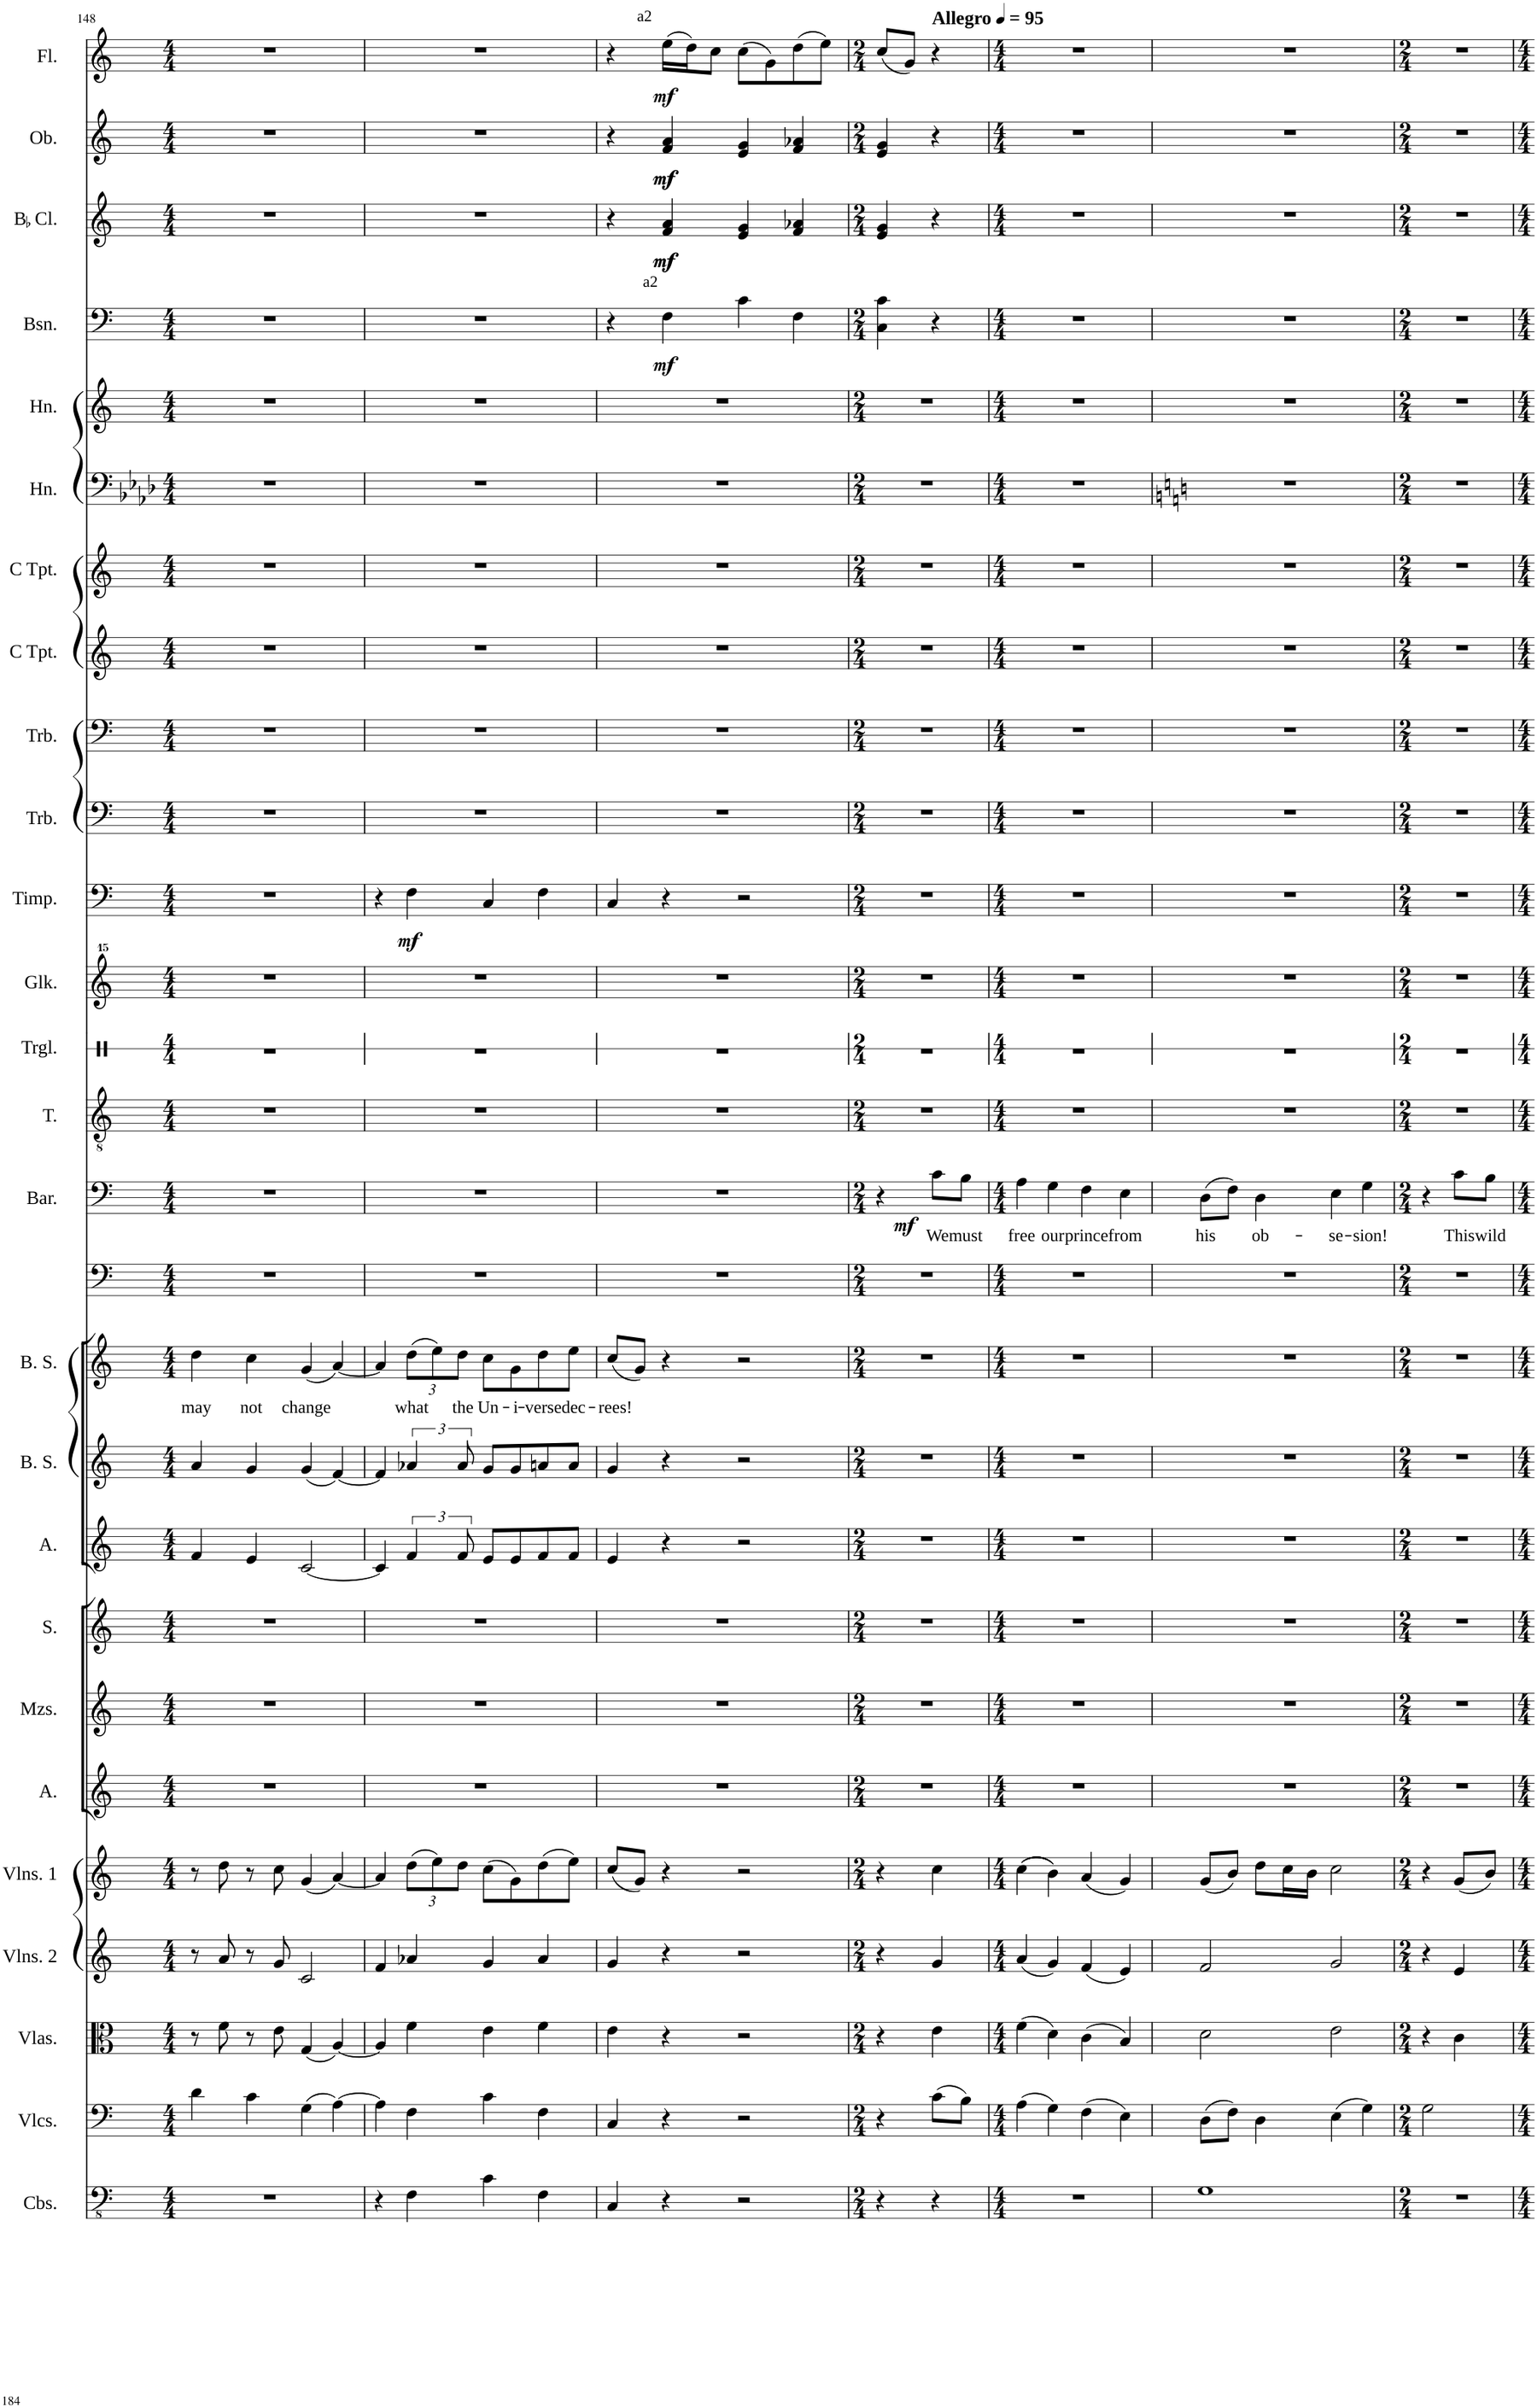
**kern	**kern	**kern	**kern	**kern	**kern	**kern	**kern	**kern	**kern	**kern	**text	**kern	**kern	**text	**dynam	**kern	**kern	**kern	**kern	**dynam	**kern	**kern	**kern	**kern	**kern	**kern	**kern	**dynam	**kern	**dynam	**kern	**dynam	**kern	**dynam
*part27	*part26	*part25	*part24	*part23	*part22	*part21	*part20	*part19	*part18	*part17	*part17	*part16	*part15	*part15	*part15	*part14	*part13	*part12	*part11	*part11	*part10	*part9	*part8	*part7	*part6	*part5	*part4	*part4	*part3	*part3	*part2	*part2	*part1	*part1
*staff27	*staff26	*staff25	*staff24	*staff23	*staff22	*staff21	*staff20	*staff19	*staff18	*staff17	*staff17	*staff16	*staff15	*staff15	*staff15	*staff14	*staff13	*staff12	*staff11	*staff11	*staff10	*staff9	*staff8	*staff7	*staff6	*staff5	*staff4	*staff4	*staff3	*staff3	*staff2	*staff2	*staff1	*staff1
*I"Contrabasses	*I"Violoncellos	*I"Violas	*I"Violins 2	*I"Violins 1	*I"Alto	*I"Mezzosoprano	*I"Soprano	*I"Alto	*I"Boy Soprano	*I"Boy Soprano	*	*I"Bass	*I"Baritone	*	*	*I"Tenor	*I"Triangle	*I"Glockenspiel	*I"Timpani	*	*I"Trombone	*I"Trombone	*I"C Trumpet	*I"C Trumpet	*I"Horn	*I"Horn	*I"Bassoon	*	*I"BaccidentalFlat Clarinet	*	*I"Oboe	*	*I"Flute	*
*I'Cbs.	*I'Vlcs.	*I'Vlas.	*I'Vlns. 2	*I'Vlns. 1	*I'A.	*I'Mzs.	*I'S.	*I'A.	*I'B. S.	*I'B. S.	*	*	*I'Bar.	*	*	*I'T.	*I'Trgl.	*I'Glk.	*I'Timp.	*	*I'Trb.	*I'Trb.	*I'C Tpt.	*I'C Tpt.	*I'Hn.	*I'Hn.	*I'Bsn.	*	*I'BaccidentalFlat Cl.	*	*I'Ob.	*	*I'Fl.	*
!!LO:PB:g=z
*clefFv4	*clefF4	*clefC3	*clefG2	*clefG2	*clefG2	*clefG2	*clefG2	*clefG2	*clefG2	*clefG2	*	*clefF4	*clefF4	*	*	*clefGv2	*clefX	*clefG^^2	*clefF4	*	*clefF4	*clefF4	*clefG2	*clefG2	*clefF4	*clefG2	*clefF4	*	*clefG2	*	*clefG2	*	*clefG2	*
*	*	*	*	*	*	*	*	*	*	*	*	*	*	*	*	*	*	*	*	*	*	*	*	*	*ITrd4c7	*ITrd4c7	*	*	*ITrd1c2	*	*	*	*	*
*k[]	*k[]	*k[]	*k[]	*k[]	*k[]	*k[]	*k[]	*k[]	*k[]	*k[]	*	*k[]	*k[]	*	*	*k[]	*k[]	*k[]	*k[]	*	*k[]	*k[]	*k[]	*k[]	*k[b-e-a-d-]	*k[]	*k[]	*	*k[]	*	*k[]	*	*k[]	*
*M4/4	*M4/4	*M4/4	*M4/4	*M4/4	*M4/4	*M4/4	*M4/4	*M4/4	*M4/4	*M4/4	*	*M4/4	*M4/4	*	*	*M4/4	*M4/4	*M4/4	*M4/4	*	*M4/4	*M4/4	*M4/4	*M4/4	*M4/4	*M4/4	*M4/4	*	*M4/4	*	*M4/4	*	*M4/4	*
=148	=148	=148	=148	=148	=148	=148	=148	=148	=148	=148	=148	=148	=148	=148	=148	=148	=148	=148	=148	=148	=148	=148	=148	=148	=148	=148	=148	=148	=148	=148	=148	=148	=148	=148
!	!	!	!	!	!	!	!	!	!	!	!LO:LY:b	!	!	!	!	!	!	!	!	!	!	!	!	!	!	!	!	!	!	!	!	!	!	!
1r	4d\	8r	8r	8r	1r	1r	1r	4f/	4a/	4dd\	may	1r	1r	.	.	1r	1r	1r	1r	.	1r	1r	1r	1r	1r	1r	1r	.	1r	.	1r	.	1r	.
.	.	8f\	8a/	8dd\	.	.	.	.	.	.	.	.	.	.	.	.	.	.	.	.	.	.	.	.	.	.	.	.	.	.	.	.	.	.
!	!	!	!	!	!	!	!	!	!	!	!LO:LY:b	!	!	!	!	!	!	!	!	!	!	!	!	!	!	!	!	!	!	!	!	!	!	!
.	4c\	8r	8r	8r	.	.	.	4e/	4g/	4cc\	not	.	.	.	.	.	.	.	.	.	.	.	.	.	.	.	.	.	.	.	.	.	.	.
.	.	8e\	8g/	8cc\	.	.	.	.	.	.	.	.	.	.	.	.	.	.	.	.	.	.	.	.	.	.	.	.	.	.	.	.	.	.
!	!	!	!	!	!	!	!	!	!	!	!LO:LY:b	!	!	!	!	!	!	!	!	!	!	!	!	!	!	!	!	!	!	!	!	!	!	!
.	(4G\	(4G/	2c/	(4g/	.	.	.	[2c/	(4g/	(4g/	change	.	.	.	.	.	.	.	.	.	.	.	.	.	.	.	.	.	.	.	.	.	.	.
.	[4A\)	[4A/)	.	[4a/)	.	.	.	.	[4f/)	[4a/)	.	.	.	.	.	.	.	.	.	.	.	.	.	.	.	.	.	.	.	.	.	.	.	.
=149	=149	=149	=149	=149	=149	=149	=149	=149	=149	=149	=149	=149	=149	=149	=149	=149	=149	=149	=149	=149	=149	=149	=149	=149	=149	=149	=149	=149	=149	=149	=149	=149	=149	=149
4r	4A\]	4A/]	4f/	4a/]	1r	1r	1r	4c/]	4f/]	4a/]	.	1r	1r	.	.	1r	1r	1r	4r	.	1r	1r	1r	1r	1r	1r	1r	.	1r	.	1r	.	1r	.
*	*	*	*	*Xbrackettup	*	*	*	*	*	*Xbrackettup	*	*	*	*	*	*	*	*	*	*	*	*	*	*	*	*	*	*	*	*	*	*	*	*
!	!	!	!	!	!	!	!	!	!	!	!LO:LY:b	!	!	!	!	!	!	!	!	!LO:DY:b	!	!	!	!	!	!	!	!	!	!	!	!	!	!
4FF\	4F\	4f\	4a-X/	(12dd\L	.	.	.	6f/	6a-X/	(12dd\L	what	.	.	.	.	.	.	.	4F\	mf	.	.	.	.	.	.	.	.	.	.	.	.	.	.
.	.	.	.	12ee\)	.	.	.	.	.	12ee\)	.	.	.	.	.	.	.	.	.	.	.	.	.	.	.	.	.	.	.	.	.	.	.	.
!	!	!	!	!	!	!	!	!	!	!	!LO:LY:b	!	!	!	!	!	!	!	!	!	!	!	!	!	!	!	!	!	!	!	!	!	!	!
.	.	.	.	12dd\J	.	.	.	12f/	12a-/	12dd\J	the	.	.	.	.	.	.	.	.	.	.	.	.	.	.	.	.	.	.	.	.	.	.	.
!	!	!	!	!	!	!	!	!	!	!	!LO:LY:b	!	!	!	!	!	!	!	!	!	!	!	!	!	!	!	!	!	!	!	!	!	!	!
4C\	4c\	4e\	4g/	(8cc\L	.	.	.	8e/L	8g/L	8cc\L	Un-	.	.	.	.	.	.	.	4C/	.	.	.	.	.	.	.	.	.	.	.	.	.	.	.
!	!	!	!	!	!	!	!	!	!	!	!LO:LY:b	!	!	!	!	!	!	!	!	!	!	!	!	!	!	!	!	!	!	!	!	!	!	!
.	.	.	.	8g\)	.	.	.	8e/	8g/	8g\	-i-	.	.	.	.	.	.	.	.	.	.	.	.	.	.	.	.	.	.	.	.	.	.	.
!	!	!	!	!	!	!	!	!	!	!	!LO:LY:b	!	!	!	!	!	!	!	!	!	!	!	!	!	!	!	!	!	!	!	!	!	!	!
4FF\	4F\	4f\	4a-/	(8dd\	.	.	.	8f/	8an/	8dd\	-verse	.	.	.	.	.	.	.	4F\	.	.	.	.	.	.	.	.	.	.	.	.	.	.	.
!	!	!	!	!	!	!	!	!	!	!	!LO:LY:b	!	!	!	!	!	!	!	!	!	!	!	!	!	!	!	!	!	!	!	!	!	!	!
.	.	.	.	8ee\J)	.	.	.	8f/J	8a/J	8ee\J	dec-	.	.	.	.	.	.	.	.	.	.	.	.	.	.	.	.	.	.	.	.	.	.	.
=150	=150	=150	=150	=150	=150	=150	=150	=150	=150	=150	=150	=150	=150	=150	=150	=150	=150	=150	=150	=150	=150	=150	=150	=150	=150	=150	=150	=150	=150	=150	=150	=150	=150	=150
!	!	!	!	!	!	!	!	!	!	!	!LO:LY:b	!	!	!	!	!	!	!	!	!	!	!	!	!	!	!	!	!	!	!	!	!	!	!
4CC/	4C/	4e\	4g/	(8cc/L	1r	1r	1r	4e/	4g/	(8cc/L	-rees!	1r	1r	.	.	1r	1r	1r	4C/	.	1r	1r	1r	1r	1r	1r	4r	.	4r	.	4r	.	4r	.
.	.	.	.	8g/J)	.	.	.	.	.	8g/J)	.	.	.	.	.	.	.	.	.	.	.	.	.	.	.	.	.	.	.	.	.	.	.	.
!	!	!	!	!	!	!	!	!	!	!	!	!	!	!	!	!	!	!	!	!	!	!	!	!	!	!	!	!	!	!	!	!	!LO:TX:a:t=a2	!
!	!	!	!	!	!	!	!	!	!	!	!	!	!	!	!	!	!	!	!	!	!	!	!	!	!	!	!LO:TX:a:t=a2	!	!	!	!	!	!	!
!	!	!	!	!	!	!	!	!	!	!	!	!	!	!	!	!	!	!	!	!	!	!	!	!	!	!	!	!LO:DY:b	!	!LO:DY:b	!	!	!	!
!	!	!	!	!	!	!	!	!	!	!	!	!	!	!	!	!	!	!	!	!	!	!	!	!	!	!	!	!	!	!LO:DY:n=1:b	!	!LO:DY:b	!	!
!	!	!	!	!	!	!	!	!	!	!	!	!	!	!	!	!	!	!	!	!	!	!	!	!	!	!	!	!	!	!	!	!LO:DY:n=1:b	!	!LO:DY:b
4r	4r	4r	4r	4r	.	.	.	4r	4r	4r	.	.	.	.	.	.	.	.	4r	.	.	.	.	.	.	.	4F\	mf	4f/ 4a/	mf mf	4f/ 4a/	mf mf	(16ee\LL	mf
.	.	.	.	.	.	.	.	.	.	.	.	.	.	.	.	.	.	.	.	.	.	.	.	.	.	.	.	.	.	.	.	.	16dd\J)	.
.	.	.	.	.	.	.	.	.	.	.	.	.	.	.	.	.	.	.	.	.	.	.	.	.	.	.	.	.	.	.	.	.	8cc\J	.
2r	2r	2r	2r	2r	.	.	.	2r	2r	2r	.	.	.	.	.	.	.	.	2r	.	.	.	.	.	.	.	4c\	.	4e/ 4g/	.	4e/ 4g/	.	(8cc\L	.
.	.	.	.	.	.	.	.	.	.	.	.	.	.	.	.	.	.	.	.	.	.	.	.	.	.	.	.	.	.	.	.	.	8g\)	.
.	.	.	.	.	.	.	.	.	.	.	.	.	.	.	.	.	.	.	.	.	.	.	.	.	.	.	4F\	.	4f/ 4a-X/	.	4f/ 4a-X/	.	(8dd\	.
.	.	.	.	.	.	.	.	.	.	.	.	.	.	.	.	.	.	.	.	.	.	.	.	.	.	.	.	.	.	.	.	.	8ee\J)	.
=151	=151	=151	=151	=151	=151	=151	=151	=151	=151	=151	=151	=151	=151	=151	=151	=151	=151	=151	=151	=151	=151	=151	=151	=151	=151	=151	=151	=151	=151	=151	=151	=151	=151	=151
*M2/4	*M2/4	*M2/4	*M2/4	*M2/4	*M2/4	*M2/4	*M2/4	*M2/4	*M2/4	*M2/4	*	*M2/4	*M2/4	*	*	*M2/4	*M2/4	*M2/4	*M2/4	*	*M2/4	*M2/4	*M2/4	*M2/4	*M2/4	*M2/4	*M2/4	*	*M2/4	*	*M2/4	*	*M2/4	*
4r	4r	4r	4r	4r	2r	2r	2r	2r	2r	2r	.	2r	4r	.	.	2r	2r	2r	2r	.	2r	2r	2r	2r	2r	2r	4C\ 4c\	.	4e/ 4g/	.	4e/ 4g/	.	(8cc/L	.
.	.	.	.	.	.	.	.	.	.	.	.	.	.	.	.	.	.	.	.	.	.	.	.	.	.	.	.	.	.	.	.	.	8g/J)	.
*	*	*	*	*	*	*	*	*	*	*	*	*	*	*	*	*	*	*	*	*	*	*	*	*	*	*	*	*	*	*	*	*	*MM95	*
!	!	!	!	!	!	!	!	!	!	!	!	!	!	!	!	!	!	!	!	!	!	!	!	!	!	!	!	!	!	!	!	!	!LO:TX:a:B:t=Allegro	!
!	!	!	!	!	!	!	!	!	!	!	!	!	!	!LO:LY:b	!LO:DY:b	!	!	!	!	!	!	!	!	!	!	!	!	!	!	!	!	!	!	!
4r	(8c\L	4e\	4g/	4cc\	.	.	.	.	.	.	.	.	8c\L	We	mf	.	.	.	.	.	.	.	.	.	.	.	4r	.	4r	.	4r	.	4r	.
!	!	!	!	!	!	!	!	!	!	!	!	!	!	!LO:LY:b	!	!	!	!	!	!	!	!	!	!	!	!	!	!	!	!	!	!	!	!
.	8B\J)	.	.	.	.	.	.	.	.	.	.	.	8B\J	must	.	.	.	.	.	.	.	.	.	.	.	.	.	.	.	.	.	.	.	.
=152	=152	=152	=152	=152	=152	=152	=152	=152	=152	=152	=152	=152	=152	=152	=152	=152	=152	=152	=152	=152	=152	=152	=152	=152	=152	=152	=152	=152	=152	=152	=152	=152	=152	=152
*M4/4	*M4/4	*M4/4	*M4/4	*M4/4	*M4/4	*M4/4	*M4/4	*M4/4	*M4/4	*M4/4	*	*M4/4	*M4/4	*	*	*M4/4	*M4/4	*M4/4	*M4/4	*	*M4/4	*M4/4	*M4/4	*M4/4	*M4/4	*M4/4	*M4/4	*	*M4/4	*	*M4/4	*	*M4/4	*
!	!	!	!	!	!	!	!	!	!	!	!	!	!	!LO:LY:b	!	!	!	!	!	!	!	!	!	!	!	!	!	!	!	!	!	!	!	!
1r	(4A\	(4f\	(4a/	((((4cc\	1r	1r	1r	1r	1r	1r	.	1r	4A\	free	.	1r	1r	1r	1r	.	1r	1r	1r	1r	1r	1r	1r	.	1r	.	1r	.	1r	.
!	!	!	!	!	!	!	!	!	!	!	!	!	!	!LO:LY:b	!	!	!	!	!	!	!	!	!	!	!	!	!	!	!	!	!	!	!	!
.	4G\)	4d\)	4g/)	4b\))))	.	.	.	.	.	.	.	.	4G\	our	.	.	.	.	.	.	.	.	.	.	.	.	.	.	.	.	.	.	.	.
!	!	!	!	!	!	!	!	!	!	!	!	!	!	!LO:LY:b	!	!	!	!	!	!	!	!	!	!	!	!	!	!	!	!	!	!	!	!
.	(4F\	(4c\	(4f/	(4a/	.	.	.	.	.	.	.	.	4F\	prince	.	.	.	.	.	.	.	.	.	.	.	.	.	.	.	.	.	.	.	.
!	!	!	!	!	!	!	!	!	!	!	!	!	!	!LO:LY:b	!	!	!	!	!	!	!	!	!	!	!	!	!	!	!	!	!	!	!	!
.	4E\)	4B/)	4e/)	4g/)	.	.	.	.	.	.	.	.	4E\	from	.	.	.	.	.	.	.	.	.	.	.	.	.	.	.	.	.	.	.	.
=153	=153	=153	=153	=153	=153	=153	=153	=153	=153	=153	=153	=153	=153	=153	=153	=153	=153	=153	=153	=153	=153	=153	=153	=153	=153	=153	=153	=153	=153	=153	=153	=153	=153	=153
*	*	*	*	*	*	*	*	*	*	*	*	*	*	*	*	*	*	*	*	*	*	*	*	*	*k[]	*	*	*	*	*	*	*	*	*
!	!	!	!	!	!	!	!	!	!	!	!	!	!	!LO:LY:b	!	!	!	!	!	!	!	!	!	!	!	!	!	!	!	!	!	!	!	!
1GG	(8D\L	2d\	2f/	(8g/L	1r	1r	1r	1r	1r	1r	.	1r	(8D\L	his	.	1r	1r	1r	1r	.	1r	1r	1r	1r	1r	1r	1r	.	1r	.	1r	.	1r	.
.	8F\J)	.	.	8b/J)	.	.	.	.	.	.	.	.	8F\J)	.	.	.	.	.	.	.	.	.	.	.	.	.	.	.	.	.	.	.	.	.
!	!	!	!	!	!	!	!	!	!	!	!	!	!	!LO:LY:b	!	!	!	!	!	!	!	!	!	!	!	!	!	!	!	!	!	!	!	!
.	4D\	.	.	8dd\L	.	.	.	.	.	.	.	.	4D\	ob-	.	.	.	.	.	.	.	.	.	.	.	.	.	.	.	.	.	.	.	.
.	.	.	.	16cc\L	.	.	.	.	.	.	.	.	.	.	.	.	.	.	.	.	.	.	.	.	.	.	.	.	.	.	.	.	.	.
.	.	.	.	16b\JJ	.	.	.	.	.	.	.	.	.	.	.	.	.	.	.	.	.	.	.	.	.	.	.	.	.	.	.	.	.	.
!	!	!	!	!	!	!	!	!	!	!	!	!	!	!LO:LY:b	!	!	!	!	!	!	!	!	!	!	!	!	!	!	!	!	!	!	!	!
.	(4E\	2e\	2g/	2cc\	.	.	.	.	.	.	.	.	4E\	-se-	.	.	.	.	.	.	.	.	.	.	.	.	.	.	.	.	.	.	.	.
!	!	!	!	!	!	!	!	!	!	!	!	!	!	!LO:LY:b	!	!	!	!	!	!	!	!	!	!	!	!	!	!	!	!	!	!	!	!
.	4G\)	.	.	.	.	.	.	.	.	.	.	.	4G\	-sion!	.	.	.	.	.	.	.	.	.	.	.	.	.	.	.	.	.	.	.	.
=154	=154	=154	=154	=154	=154	=154	=154	=154	=154	=154	=154	=154	=154	=154	=154	=154	=154	=154	=154	=154	=154	=154	=154	=154	=154	=154	=154	=154	=154	=154	=154	=154	=154	=154
*M2/4	*M2/4	*M2/4	*M2/4	*M2/4	*M2/4	*M2/4	*M2/4	*M2/4	*M2/4	*M2/4	*	*M2/4	*M2/4	*	*	*M2/4	*M2/4	*M2/4	*M2/4	*	*M2/4	*M2/4	*M2/4	*M2/4	*M2/4	*M2/4	*M2/4	*	*M2/4	*	*M2/4	*	*M2/4	*
2r	2G\	4r	4r	4r	2r	2r	2r	2r	2r	2r	.	2r	4r	.	.	2r	2r	2r	2r	.	2r	2r	2r	2r	2r	2r	2r	.	2r	.	2r	.	2r	.
!	!	!	!	!	!	!	!	!	!	!	!	!	!	!LO:LY:b	!	!	!	!	!	!	!	!	!	!	!	!	!	!	!	!	!	!	!	!
.	.	4c\	4e/	(8g/L	.	.	.	.	.	.	.	.	8c\L	This	.	.	.	.	.	.	.	.	.	.	.	.	.	.	.	.	.	.	.	.
!	!	!	!	!	!	!	!	!	!	!	!	!	!	!LO:LY:b	!	!	!	!	!	!	!	!	!	!	!	!	!	!	!	!	!	!	!	!
.	.	.	.	8b/J)	.	.	.	.	.	.	.	.	8B\J	wild	.	.	.	.	.	.	.	.	.	.	.	.	.	.	.	.	.	.	.	.
=	=	=	=	=	=	=	=	=	=	=	=	=	=	=	=	=	=	=	=	=	=	=	=	=	=	=	=	=	=	=	=	=	=	=
*-	*-	*-	*-	*-	*-	*-	*-	*-	*-	*-	*-	*-	*-	*-	*-	*-	*-	*-	*-	*-	*-	*-	*-	*-	*-	*-	*-	*-	*-	*-	*-	*-	*-	*-
